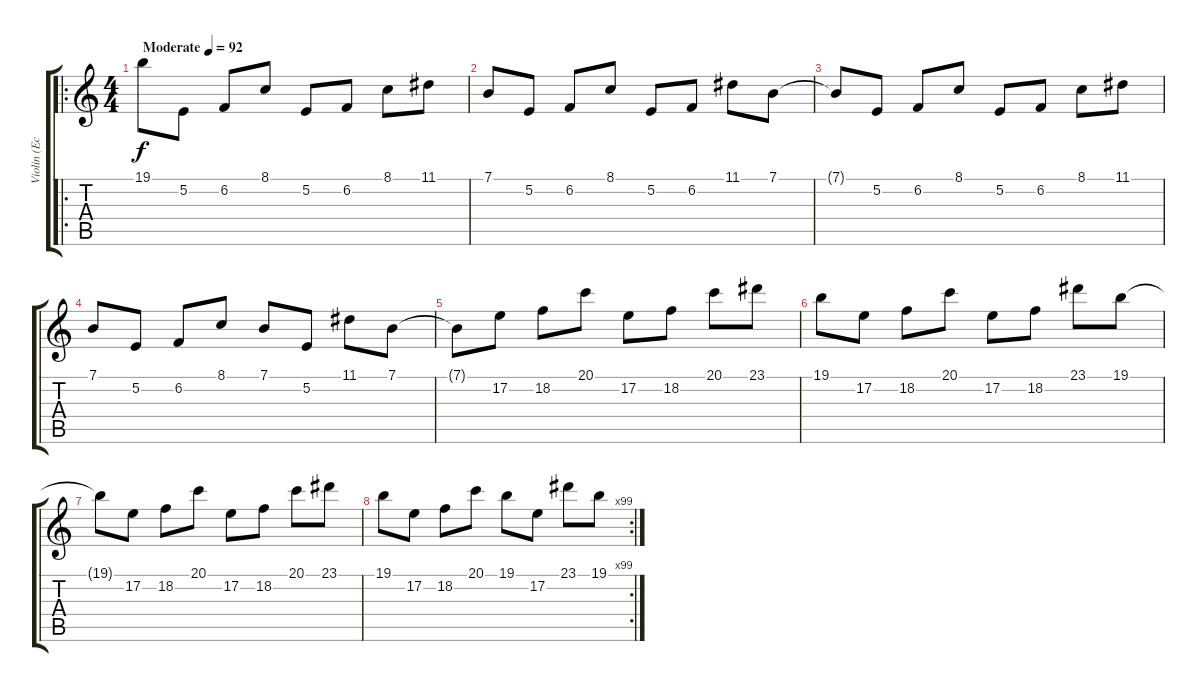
\track ("Violin (Echo)" "Violin (Ec") {instrument viola}
\staff {score tabs}
\tuning (E4 B3 G3 D3 A2 E2) {hide}
\ro
\ts (4 4)
\tempo (92 "Moderate")
\clef g2
\ks c
19.1.8{dy f instrument viola} 5.2.8 6.2.8 8.1.8 5.2.8 6.2.8 8.1.8 11.1.8 |
7.1.8 5.2.8 6.2.8 8.1.8 5.2.8 6.2.8 11.1.8 7.1.8 |
7.1{t}.8 5.2.8 6.2.8 8.1.8 5.2.8 6.2.8 8.1.8 11.1.8 |
7.1.8 5.2.8 6.2.8 8.1.8 7.1.8 5.2.8 11.1.8 7.1.8 |
7.1{t}.8 17.2.8 18.2.8 20.1.8 17.2.8 18.2.8 20.1.8 23.1.8 |
19.1.8 17.2.8 18.2.8 20.1.8 17.2.8 18.2.8 23.1.8 19.1.8 |
19.1{t}.8 17.2.8 18.2.8 20.1.8 17.2.8 18.2.8 20.1.8 23.1.8 |
\rc 99
19.1.8 17.2.8 18.2.8 20.1.8 19.1.8 17.2.8 23.1.8 19.1.8
